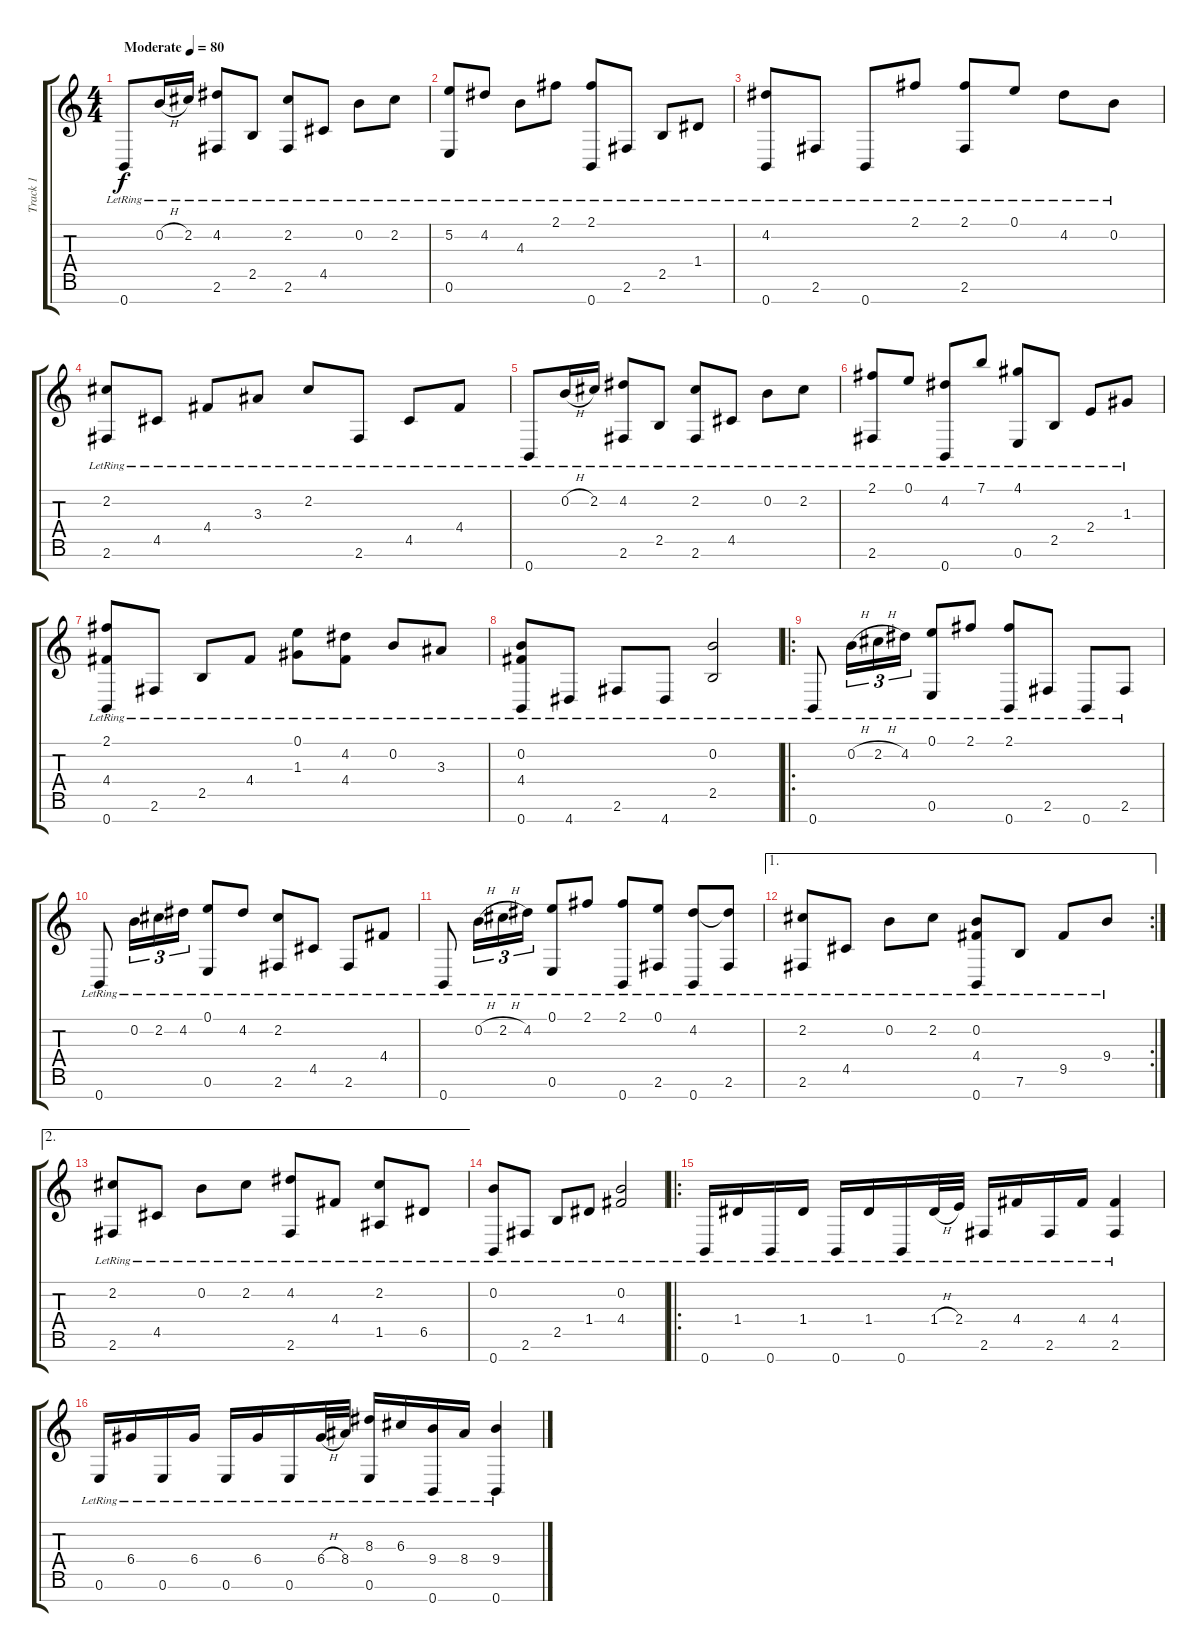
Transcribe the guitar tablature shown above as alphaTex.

\track ("Track 1" "Track 1") {instrument acousticguitarsteel}
\staff {score tabs}
\tuning (E4 B3 G3 D3 A2 E2 B1) {hide}
\ts (4 4)
\tempo (80 "Moderate")
\clef g2
\ks c
0.7{lr}.8{dy f instrument acousticguitarsteel} 0.2{h lr}.16 2.2{lr}.16 (4.2{lr} 2.6{lr}).8 2.5{lr}.8 (2.2{lr} 2.6{lr}).8 4.5{lr}.8 0.2{lr}.8 2.2{lr}.8 |
(5.2{lr} 0.6{lr}).8 4.2{lr}.8 4.3{lr}.8 2.1{lr}.8 (2.1{lr} 0.7{lr}).8 2.6{lr}.8 2.5{lr}.8 1.4{lr}.8 |
(4.2{lr} 0.7{lr}).8 2.6{lr}.8 0.7{lr}.8 2.1{lr}.8 (2.1{lr} 2.6{lr}).8 0.1{lr}.8 4.2{lr}.8 0.2{lr}.8 |
(2.2{lr} 2.6).8 4.5{lr}.8 4.4{lr}.8 3.3{lr}.8 2.2{lr}.8 2.6{lr}.8 4.5{lr}.8 4.4{lr}.8 |
0.7{lr}.8 0.2{h lr}.16 2.2{lr}.16 (4.2{lr} 2.6{lr}).8 2.5{lr}.8 (2.2{lr} 2.6{lr}).8 4.5{lr}.8 0.2{lr}.8 2.2{lr}.8 |
(2.1{lr} 2.6{lr}).8 0.1{lr}.8 (4.2{lr} 0.7{lr}).8 7.1{lr}.8 (4.1{lr} 0.6{lr}).8 2.5{lr}.8 2.4{lr}.8 1.3{lr}.8 |
(2.1{lr} 4.4{lr} 0.7{lr}).8 2.6{lr}.8 2.5{lr}.8 4.4{lr}.8 (0.1{lr} 1.3{lr}).8 (4.2{lr} 4.4{lr}).8 0.2{lr}.8 3.3{lr}.8 |
(0.2{lr} 4.4{lr} 0.7{lr}).8 4.7{lr}.8 2.6{lr}.8 4.7{lr}.8 (0.2{lr} 2.5{lr}).2 |
\ro
0.7{lr}.8 0.2{h lr}.16{tu (3 2)} 2.2{h lr}.16{tu (3 2)} 4.2{lr}.16{tu (3 2)} (0.1{lr} 0.6{lr}).8 2.1{lr}.8 (2.1{lr} 0.7{lr}).8 2.6{lr}.8 0.7{lr}.8 2.6{lr}.8 |
0.7{lr}.8 0.2{lr}.16{tu (3 2)} 2.2{lr}.16{tu (3 2)} 4.2{lr}.16{tu (3 2)} (0.1{lr} 0.6{lr}).8 4.2{lr}.8 (2.2{lr} 2.6{lr}).8 4.5{lr}.8 2.6{lr}.8 4.4{lr}.8 |
0.7{lr}.8 0.2{h lr}.16{tu (3 2)} 2.2{h lr}.16{tu (3 2)} 4.2{lr}.16{tu (3 2)} (0.1{lr} 0.6{lr}).8 2.1{lr}.8 (2.1{lr} 0.7{lr}).8 (0.1{lr} 2.6{lr}).8 (4.2{lr} 0.7{lr}).8 (4.2{t} 2.6{lr}).8 |
\ae 1
\rc 2
(2.2{lr} 2.6{lr}).8 4.5{lr}.8 0.2{lr}.8 2.2{lr}.8 (0.2{lr} 4.4{lr} 0.7{lr}).8 7.6{lr}.8 9.5{lr}.8 9.4{lr}.8 |
\ae 2
(2.2{lr} 2.6{lr}).8 4.5{lr}.8 0.2{lr}.8 2.2{lr}.8 (4.2{lr} 2.6{lr}).8 4.4{lr}.8 (2.2{lr} 1.5{lr}).8 6.5{lr}.8 |
(0.2{lr} 0.7{lr}).8 2.6{lr}.8 2.5{lr}.8 1.4{lr}.8 (0.2 4.4{lr}).2 |
\ro
0.7{lr}.16 1.4{lr}.16 0.7{lr}.16 1.4{lr}.16 0.7{lr}.16 1.4{lr}.16 0.7{lr}.16 1.4{h lr}.32 2.4{lr}.32 2.6{lr}.16 4.4{lr}.16 2.6{lr}.16 4.4{lr}.16 (4.4{lr} 2.6{lr}).4 |
0.6{lr}.16 6.4{lr}.16 0.6{lr}.16 6.4{lr}.16 0.6{lr}.16 6.4{lr}.16 0.6{lr}.16 6.4{h lr}.32 8.4{lr}.32 (8.3{lr} 0.6{lr}).16 6.3{lr}.16 (9.4{lr} 0.7{lr}).16 8.4{lr}.16 (9.4{lr} 0.7{lr}).4
